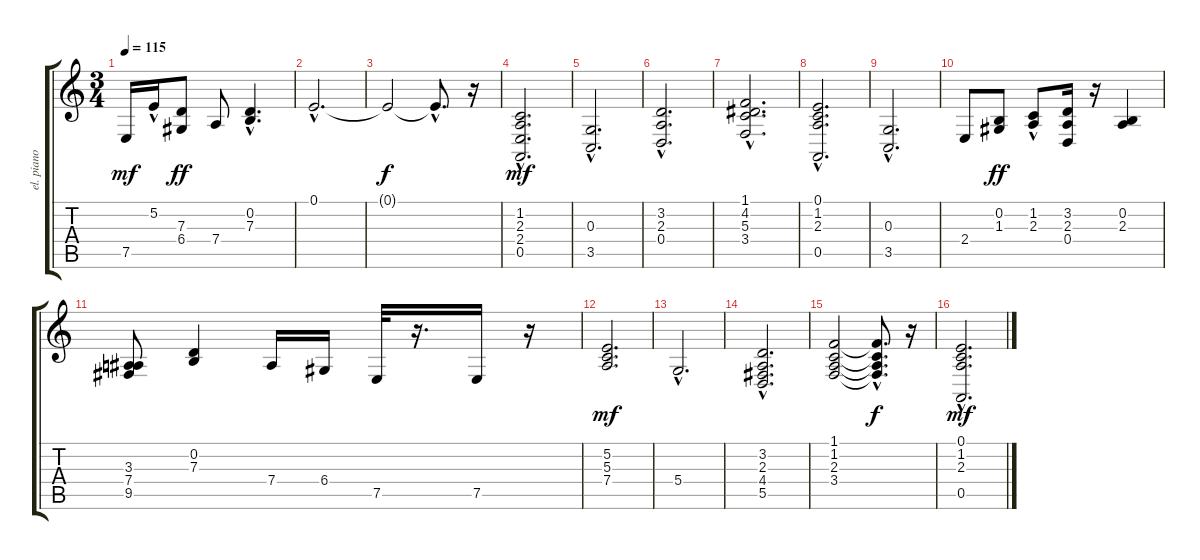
\track ("el. piano 1" "el. piano ") {instrument churchorgan}
\staff {score tabs}
\tuning (E4 B3 G3 D3 A2 E2) {hide}
\ts (3 4)
\tempo 115
\clef g2
\ks c
7.5.16{dy mf} 5.2{hac}.16 (7.3 6.4).8{dy ff} 7.4.8 (0.2{hac} 7.3{hac}).4{d} |
0.1{hac}.2{d} |
0.1{t}.2{dy f} 0.1{hac t}.8{d} r.16 |
(1.2 2.3{hac} 2.4 0.5{hac}).2{d dy mf} |
(0.3{hac} 3.5{hac}).2{d} |
(3.2{hac} 2.3{hac} 0.4{hac}).2{d} |
(1.1{hac} 4.2{hac} 5.3{hac} 3.4{hac}).2{d} |
(0.1 1.2 2.3{hac} 0.5{hac}).2{d} |
(0.3{hac} 3.5{hac}).2{d} |
2.4.8 (0.2 1.3).8{dy ff} (1.2 2.3{hac}).8 (3.2 2.3 0.4).16 r.16 (0.2 2.3).4 |
(3.3 7.4 9.5).8 (0.2 7.3).4 7.4.16 6.4.16 7.5.32 r.16{d} 7.5.16 r.16 |
(5.2 5.3 7.4).2{d dy mf} |
5.4{hac}.2{d} |
(3.2{hac} 2.3{hac} 4.4{hac} 5.5{hac}).2{d} |
(1.1 1.2 2.3 3.4).2 (1.1{hac t} 1.2{hac t} 2.3{hac t} 3.4{hac t}).8{d dy f} r.16 |
(0.1 1.2{hac} 2.3{hac} 0.5{hac}).2{d dy mf}
